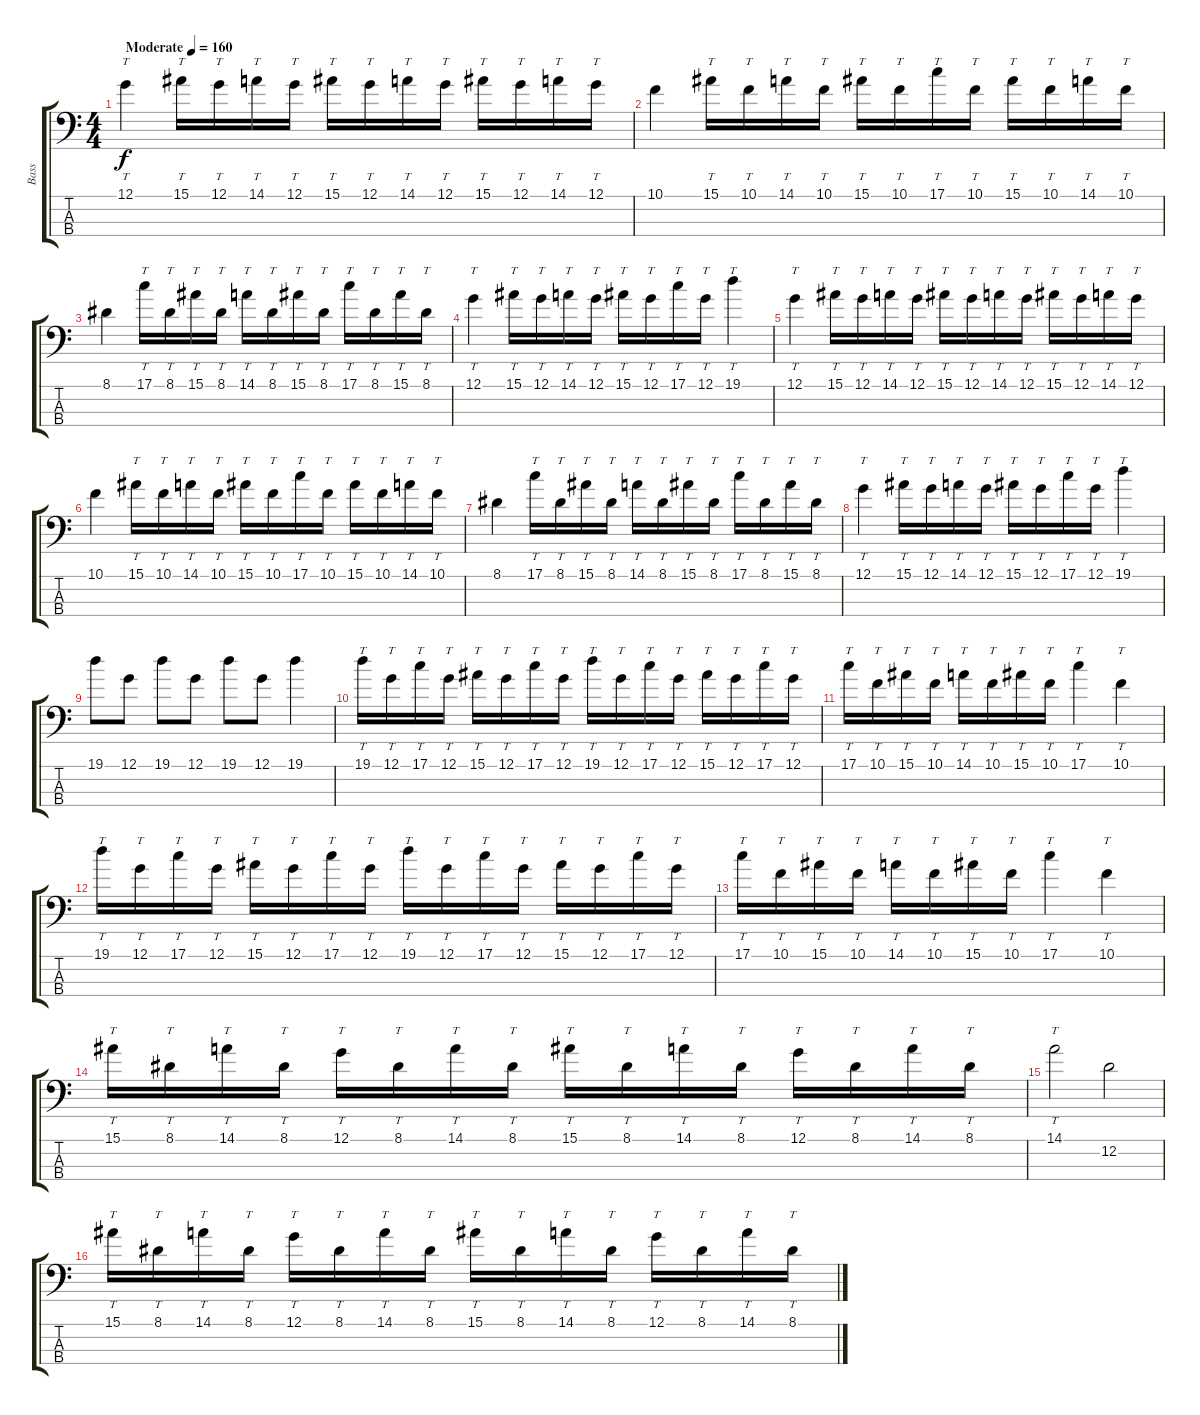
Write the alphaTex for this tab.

\track ("Bass" "Bass") {instrument electricbassfinger}
\staff {score tabs}
\tuning (G2 D2 A1 E1) {hide}
\ts (4 4)
\tempo (160 "Moderate")
\clef f4
\ks c
12.1.4{tt dy f instrument electricbassfinger} 15.1.16{tt} 12.1.16{tt} 14.1.16{tt} 12.1.16{tt} 15.1.16{tt} 12.1.16{tt} 14.1.16{tt} 12.1.16{tt} 15.1.16{tt} 12.1.16{tt} 14.1.16{tt} 12.1.16{tt} |
10.1.4 15.1.16{tt} 10.1.16{tt} 14.1.16{tt} 10.1.16{tt} 15.1.16{tt} 10.1.16{tt} 17.1.16{tt} 10.1.16{tt} 15.1.16{tt} 10.1.16{tt} 14.1.16{tt} 10.1.16{tt} |
8.1.4 17.1.16{tt} 8.1.16{tt} 15.1.16{tt} 8.1.16{tt} 14.1.16{tt} 8.1.16{tt} 15.1.16{tt} 8.1.16{tt} 17.1.16{tt} 8.1.16{tt} 15.1.16{tt} 8.1.16{tt} |
12.1.4{tt} 15.1.16{tt} 12.1.16{tt} 14.1.16{tt} 12.1.16{tt} 15.1.16{tt} 12.1.16{tt} 17.1.16{tt} 12.1.16{tt} 19.1.4{tt} |
12.1.4{tt} 15.1.16{tt} 12.1.16{tt} 14.1.16{tt} 12.1.16{tt} 15.1.16{tt} 12.1.16{tt} 14.1.16{tt} 12.1.16{tt} 15.1.16{tt} 12.1.16{tt} 14.1.16{tt} 12.1.16{tt} |
10.1.4 15.1.16{tt} 10.1.16{tt} 14.1.16{tt} 10.1.16{tt} 15.1.16{tt} 10.1.16{tt} 17.1.16{tt} 10.1.16{tt} 15.1.16{tt} 10.1.16{tt} 14.1.16{tt} 10.1.16{tt} |
8.1.4 17.1.16{tt} 8.1.16{tt} 15.1.16{tt} 8.1.16{tt} 14.1.16{tt} 8.1.16{tt} 15.1.16{tt} 8.1.16{tt} 17.1.16{tt} 8.1.16{tt} 15.1.16{tt} 8.1.16{tt} |
12.1.4{tt} 15.1.16{tt} 12.1.16{tt} 14.1.16{tt} 12.1.16{tt} 15.1.16{tt} 12.1.16{tt} 17.1.16{tt} 12.1.16{tt} 19.1.4{tt} |
19.1.8 12.1.8 19.1.8 12.1.8 19.1.8 12.1.8 19.1.4 |
19.1.16{tt} 12.1.16{tt} 17.1.16{tt} 12.1.16{tt} 15.1.16{tt} 12.1.16{tt} 17.1.16{tt} 12.1.16{tt} 19.1.16{tt} 12.1.16{tt} 17.1.16{tt} 12.1.16{tt} 15.1.16{tt} 12.1.16{tt} 17.1.16{tt} 12.1.16{tt} |
17.1.16{tt} 10.1.16{tt} 15.1.16{tt} 10.1.16{tt} 14.1.16{tt} 10.1.16{tt} 15.1.16{tt} 10.1.16{tt} 17.1.4{tt} 10.1.4{tt} |
19.1.16{tt} 12.1.16{tt} 17.1.16{tt} 12.1.16{tt} 15.1.16{tt} 12.1.16{tt} 17.1.16{tt} 12.1.16{tt} 19.1.16{tt} 12.1.16{tt} 17.1.16{tt} 12.1.16{tt} 15.1.16{tt} 12.1.16{tt} 17.1.16{tt} 12.1.16{tt} |
17.1.16{tt} 10.1.16{tt} 15.1.16{tt} 10.1.16{tt} 14.1.16{tt} 10.1.16{tt} 15.1.16{tt} 10.1.16{tt} 17.1.4{tt} 10.1.4{tt} |
15.1.16{tt} 8.1.16{tt} 14.1.16{tt} 8.1.16{tt} 12.1.16{tt} 8.1.16{tt} 14.1.16{tt} 8.1.16{tt} 15.1.16{tt} 8.1.16{tt} 14.1.16{tt} 8.1.16{tt} 12.1.16{tt} 8.1.16{tt} 14.1.16{tt} 8.1.16{tt} |
14.1.2{tt} 12.2.2 |
15.1.16{tt} 8.1.16{tt} 14.1.16{tt} 8.1.16{tt} 12.1.16{tt} 8.1.16{tt} 14.1.16{tt} 8.1.16{tt} 15.1.16{tt} 8.1.16{tt} 14.1.16{tt} 8.1.16{tt} 12.1.16{tt} 8.1.16{tt} 14.1.16{tt} 8.1.16{tt}
